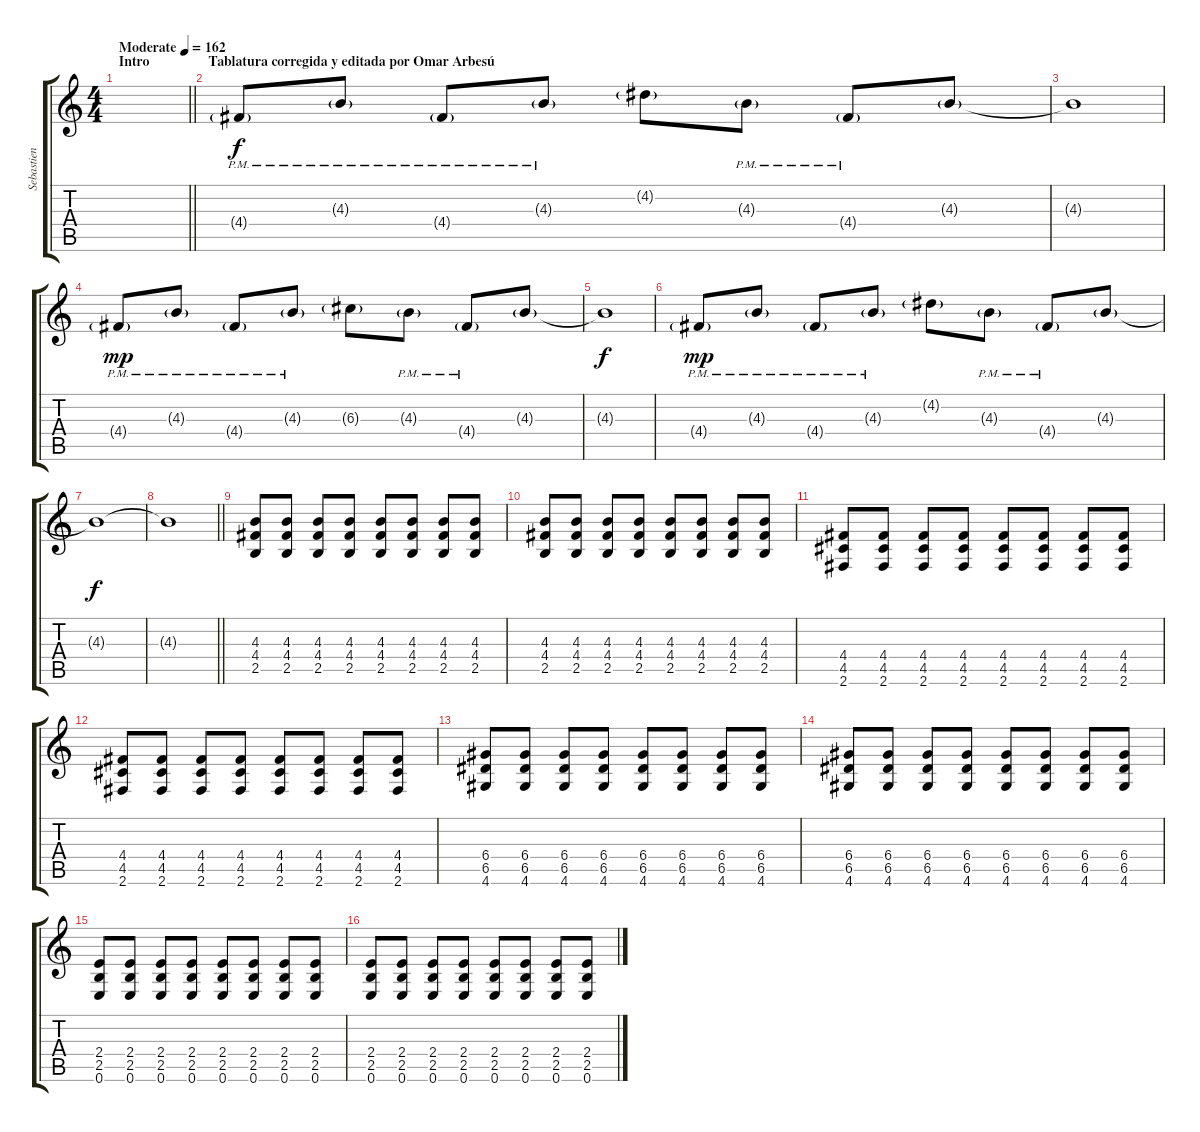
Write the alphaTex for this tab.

\track ("Sebastien Lefebvre" "Sebastien ") {instrument overdrivenguitar}
\staff {score tabs}
\tuning (E4 B3 G3 D3 A2 E2) {hide}
\ts (4 4)
\section ("" "Intro")
\tempo (162 "Moderate")
\clef g2
\barLineRight lightlight
\ks c
|
\section ("" "Tablatura corregida y editada por Omar Arbesú")
4.4{g pm}.8 4.3{g pm}.8 4.4{g pm}.8 4.3{g pm}.8 4.2{g}.8 4.3{g pm}.8 4.4{g pm}.8 4.3{g}.8 |
4.3{t}.1{dy f} |
4.4{g pm}.8{dy mp} 4.3{g pm}.8 4.4{g pm}.8 4.3{g pm}.8 6.3{g}.8 4.3{g pm}.8 4.4{g pm}.8 4.3{g}.8 |
4.3{t}.1{dy f} |
4.4{g pm}.8{dy mp} 4.3{g pm}.8 4.4{g pm}.8 4.3{g pm}.8 4.2{g}.8 4.3{g pm}.8 4.4{g pm}.8 4.3{g}.8 |
4.3{t}.1{dy f} |
\barLineRight lightlight
4.3{t}.1 |
(4.3 4.4 2.5).8{balance 8 instrument distortionguitar} (4.3 4.4 2.5).8 (4.3 4.4 2.5).8 (4.3 4.4 2.5).8 (4.3 4.4 2.5).8 (4.3 4.4 2.5).8 (4.3 4.4 2.5).8 (4.3 4.4 2.5).8 |
(4.3 4.4 2.5).8 (4.3 4.4 2.5).8 (4.3 4.4 2.5).8 (4.3 4.4 2.5).8 (4.3 4.4 2.5).8 (4.3 4.4 2.5).8 (4.3 4.4 2.5).8 (4.3 4.4 2.5).8 |
(4.4 4.5 2.6).8 (4.4 4.5 2.6).8 (4.4 4.5 2.6).8 (4.4 4.5 2.6).8 (4.4 4.5 2.6).8 (4.4 4.5 2.6).8 (4.4 4.5 2.6).8 (4.4 4.5 2.6).8 |
(4.4 4.5 2.6).8 (4.4 4.5 2.6).8 (4.4 4.5 2.6).8 (4.4 4.5 2.6).8 (4.4 4.5 2.6).8 (4.4 4.5 2.6).8 (4.4 4.5 2.6).8 (4.4 4.5 2.6).8 |
(6.4 6.5 4.6).8 (6.4 6.5 4.6).8 (6.4 6.5 4.6).8 (6.4 6.5 4.6).8 (6.4 6.5 4.6).8 (6.4 6.5 4.6).8 (6.4 6.5 4.6).8 (6.4 6.5 4.6).8 |
(6.4 6.5 4.6).8 (6.4 6.5 4.6).8 (6.4 6.5 4.6).8 (6.4 6.5 4.6).8 (6.4 6.5 4.6).8 (6.4 6.5 4.6).8 (6.4 6.5 4.6).8 (6.4 6.5 4.6).8 |
(2.4 2.5 0.6).8 (2.4 2.5 0.6).8 (2.4 2.5 0.6).8 (2.4 2.5 0.6).8 (2.4 2.5 0.6).8 (2.4 2.5 0.6).8 (2.4 2.5 0.6).8 (2.4 2.5 0.6).8 |
(2.4 2.5 0.6).8 (2.4 2.5 0.6).8 (2.4 2.5 0.6).8 (2.4 2.5 0.6).8 (2.4 2.5 0.6).8 (2.4 2.5 0.6).8 (2.4 2.5 0.6).8 (2.4 2.5 0.6).8
